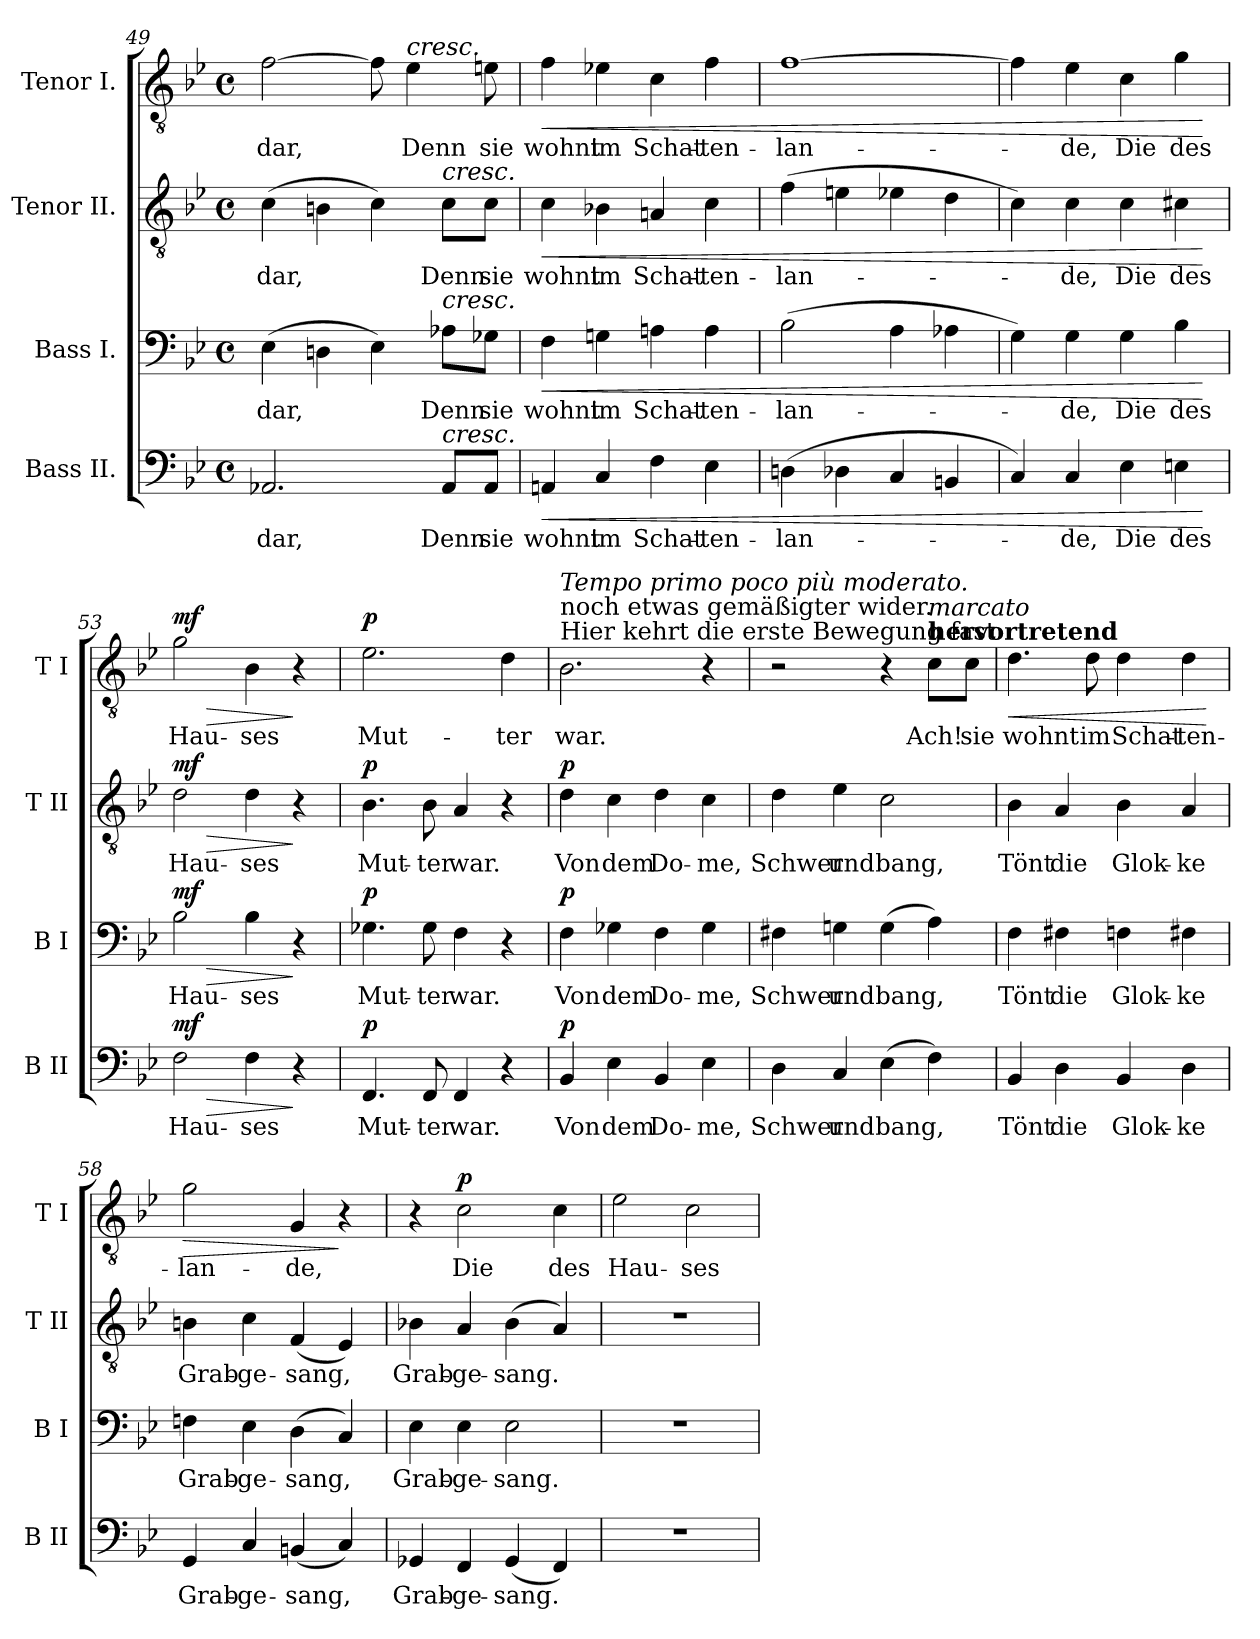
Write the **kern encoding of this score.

**kern	**text	**dynam	**kern	**text	**dynam	**kern	**text	**dynam	**kern	**text	**dynam
*part4	*part4	*part4	*part3	*part3	*part3	*part2	*part2	*part2	*part1	*part1	*part1
*staff4	*staff4	*staff4	*staff3	*staff3	*staff3	*staff2	*staff2	*staff2	*staff1	*staff1	*staff1
*I"Bass II.	*	*	*I"Bass I.	*	*	*I"Tenor II.	*	*	*I"Tenor I.	*	*
*I'B II	*	*	*I'B I	*	*	*I'T II	*	*	*I'T I	*	*
!!LO:LB:g=z
*clefF4	*	*	*clefF4	*	*	*clefGv2	*	*	*clefGv2	*	*
*k[b-e-]	*	*	*k[b-e-]	*	*	*k[b-e-]	*	*	*k[b-e-]	*	*
*M4/4	*	*	*M4/4	*	*	*M4/4	*	*	*M4/4	*	*
*met(c)	*	*	*met(c)	*	*	*met(c)	*	*	*met(c)	*	*
=49	=49	=49	=49	=49	=49	=49	=49	=49	=49	=49	=49
!	!LO:LY:b	!	!	!LO:LY:b	!	!	!LO:LY:b	!	!	!LO:LY:b	!
2.AA-X/	-dar,	.	(>4E-\	-dar,	.	(>4c\	-dar,	.	[2f\	-dar,	.
.	.	.	4Dn\	.	.	4Bn\	.	.	.	.	.
.	.	.	4E-\)	.	.	4c\)	.	.	8f\]	.	.
!	!	!	!	!	!	!	!	!	!LO:TX:a:i:t=cresc.	!	!
!	!	!	!	!	!	!	!	!	!	!LO:LY:b	!
.	.	.	.	.	.	.	.	.	4e-\	Denn	.
!	!	!	!	!	!	!LO:TX:a:i:t=cresc.	!	!	!	!	!
!	!	!	!LO:TX:a:i:t=cresc.	!	!	!	!	!	!	!	!
!LO:TX:a:i:t=cresc.	!	!	!	!	!	!	!	!	!	!	!
!	!LO:LY:b	!	!	!LO:LY:b	!	!	!LO:LY:b	!	!	!	!
8AA-/L	Denn	.	8A-X\L	Denn	.	8c\L	Denn	.	.	.	.
!	!LO:LY:b	!	!	!LO:LY:b	!	!	!LO:LY:b	!	!	!LO:LY:b	!
8AA-/J	sie	.	8G-X\J	sie	.	8c\J	sie	.	8en\	sie	.
=50	=50	=50	=50	=50	=50	=50	=50	=50	=50	=50	=50
!	!LO:LY:b	!LO:HP:b	!	!LO:LY:b	!LO:HP:b	!	!LO:LY:b	!LO:HP:b	!	!LO:LY:b	!LO:HP:b
4AAn/	wohnt	<	4F\	wohnt	<	4c\	wohnt	<	4f\	wohnt	<
!	!LO:LY:b	!	!	!LO:LY:b	!	!	!LO:LY:b	!	!	!LO:LY:b	!
4C/	im	.	4Gn\	im	.	4B-X\	im	.	4e-X\	im	.
!	!LO:LY:b	!	!	!LO:LY:b	!	!	!LO:LY:b	!	!	!LO:LY:b	!
4F\	Schat-	.	4An\	Schat-	.	4An/	Schat-	.	4c\	Schat-	.
!	!LO:LY:b	!	!	!LO:LY:b	!	!	!LO:LY:b	!	!	!LO:LY:b	!
4E-\	-ten-	.	4A\	-ten-	.	4c\	-ten-	.	4f\	-ten-	.
=51	=51	=51	=51	=51	=51	=51	=51	=51	=51	=51	=51
!	!LO:LY:b	!	!	!LO:LY:b	!	!	!LO:LY:b	!	!	!LO:LY:b	!
(>4Dn\	-lan-	.	(>2B-\	-lan-	.	(>4f\	-lan-	.	[1f	-lan-	.
4D-X\	.	.	.	.	.	4en\	.	.	.	.	.
4C/	.	.	4A\	.	.	4e-X\	.	.	.	.	.
4BBn/	.	.	4A-X\	.	.	4d\	.	.	.	.	.
=52	=52	=52	=52	=52	=52	=52	=52	=52	=52	=52	=52
4C/)	.	.	4G\)	.	.	4c\)	.	.	4f\]	.	.
!	!LO:LY:b	!	!	!LO:LY:b	!	!	!LO:LY:b	!	!	!LO:LY:b	!
4C/	-de,	.	4G\	-de,	.	4c\	-de,	.	4e-\	-de,	.
!	!LO:LY:b	!	!	!LO:LY:b	!	!	!LO:LY:b	!	!	!LO:LY:b	!
4E-\	Die	.	4G\	Die	.	4c\	Die	.	4c\	Die	.
!	!LO:LY:b	!	!	!LO:LY:b	!	!	!LO:LY:b	!	!	!LO:LY:b	!
4En\	des	.	4B-\	des	.	4c#X\	des	.	4g\	des	.
.	.	[	.	.	[	.	.	[	.	.	[
=53	=53	=53	=53	=53	=53	=53	=53	=53	=53	=53	=53
!	!LO:LY:b	!LO:HP:b	!	!LO:LY:b	!LO:HP:b	!	!LO:LY:b	!LO:HP:b	!	!LO:LY:b	!LO:HP:b
!	!	!LO:DY:n=1:a	!	!	!LO:DY:n=1:a	!	!	!LO:DY:n=1:a	!	!	!LO:DY:n=1:a
2F\	Hau-	> mf	2B-\	Hau-	> mf	2d\	Hau-	> mf	2g\	Hau-	> mf
!	!LO:LY:b	!	!	!LO:LY:b	!	!	!LO:LY:b	!	!	!LO:LY:b	!
4F\	-ses	.	4B-\	-ses	.	4d\	-ses	.	4B-\	-ses	.
4r	.	]	4r	.	]	4r	.	]	4r	.	]
=54	=54	=54	=54	=54	=54	=54	=54	=54	=54	=54	=54
!	!LO:LY:b	!LO:DY:a	!	!LO:LY:b	!LO:DY:a	!	!LO:LY:b	!LO:DY:a	!	!LO:LY:b	!LO:DY:a
4.FF/	Mut-	p	4.G-X\	Mut-	p	4.B-\	Mut-	p	2.e-\	Mut-	p
!	!LO:LY:b	!	!	!LO:LY:b	!	!	!LO:LY:b	!	!	!	!
8FF/	-ter	.	8G-\	-ter	.	8B-\	-ter	.	.	.	.
!	!LO:LY:b	!	!	!LO:LY:b	!	!	!LO:LY:b	!	!	!	!
4FF/	war.	.	4F\	war.	.	4A/	war.	.	.	.	.
!	!	!	!	!	!	!	!	!	!	!LO:LY:b	!
4r	.	.	4r	.	.	4r	.	.	4d\	-ter	.
!!LO:PB:g=z
=55	=55	=55	=55	=55	=55	=55	=55	=55	=55	=55	=55
!	!	!	!	!	!	!	!	!	!LO:TX:a:t=Hier kehrt die erste Bewegung fast	!	!
!	!	!	!	!	!	!	!	!	!LO:TX:t=noch etwas gemäßigter wider.	!	!
!	!	!	!	!	!	!	!	!	!LO:TX:i:t=Tempo primo poco più moderato.	!	!
!	!LO:LY:b	!LO:DY:a	!	!LO:LY:b	!LO:DY:a	!	!LO:LY:b	!LO:DY:a	!	!LO:LY:b	!
4BB-/	Von	p	4F\	Von	p	4d\	Von	p	2.B-\	war.	.
!	!LO:LY:b	!	!	!LO:LY:b	!	!	!LO:LY:b	!	!	!	!
4E-\	dem	.	4G-X\	dem	.	4c\	dem	.	.	.	.
!	!LO:LY:b	!	!	!LO:LY:b	!	!	!LO:LY:b	!	!	!	!
4BB-/	Do-	.	4F\	Do-	.	4d\	Do-	.	.	.	.
!	!LO:LY:b	!	!	!LO:LY:b	!	!	!LO:LY:b	!	!	!	!
4E-\	-me,	.	4G-\	-me,	.	4c\	-me,	.	4r	.	.
=56	=56	=56	=56	=56	=56	=56	=56	=56	=56	=56	=56
!	!LO:LY:b	!	!	!LO:LY:b	!	!	!LO:LY:b	!	!	!	!
4D\	Schwer	.	4F#X\	Schwer	.	4d\	Schwer	.	2r	.	.
!	!LO:LY:b	!	!	!LO:LY:b	!	!	!LO:LY:b	!	!	!	!
4C/	und	.	4Gn\	und	.	4e-\	und	.	.	.	.
!	!LO:LY:b	!	!	!LO:LY:b	!	!	!LO:LY:b	!	!	!	!
(>4E-\	bang,	.	(>4G\	bang,	.	2c\	bang,	.	4r	.	.
!	!	!	!	!	!	!	!	!	!LO:TX:a:B:t=hervortretend	!	!
!	!	!	!	!	!	!	!	!	!LO:TX:a:i:t=marcato	!	!
!	!	!	!	!	!	!	!	!	!	!LO:LY:b	!
4F\)	.	.	4A\)	.	.	.	.	.	8c\L	Ach!	.
!	!	!	!	!	!	!	!	!	!	!LO:LY:b	!
.	.	.	.	.	.	.	.	.	8c\J	sie	.
=57	=57	=57	=57	=57	=57	=57	=57	=57	=57	=57	=57
!	!LO:LY:b	!	!	!LO:LY:b	!	!	!LO:LY:b	!	!	!LO:LY:b	!LO:HP:b
4BB-/	Tönt	.	4F\	Tönt	.	4B-\	Tönt	.	4.d\	wohnt	<
!	!LO:LY:b	!	!	!LO:LY:b	!	!	!LO:LY:b	!	!	!	!
4D\	die	.	4F#X\	die	.	4A/	die	.	.	.	.
!	!	!	!	!	!	!	!	!	!	!LO:LY:b	!
.	.	.	.	.	.	.	.	.	8d\	im	.
!	!LO:LY:b	!	!	!LO:LY:b	!	!	!LO:LY:b	!	!	!LO:LY:b	!
4BB-/	Glok-	.	4Fn\	Glok-	.	4B-\	Glok-	.	4d\	Schat-	.
!	!LO:LY:b	!	!	!LO:LY:b	!	!	!LO:LY:b	!	!	!LO:LY:b	!
4D\	-ke	.	4F#X\	-ke	.	4A/	-ke	.	4d\	-ten-	.
.	.	.	.	.	.	.	.	.	.	.	[
=58	=58	=58	=58	=58	=58	=58	=58	=58	=58	=58	=58
!	!LO:LY:b	!	!	!LO:LY:b	!	!	!LO:LY:b	!	!	!LO:LY:b	!LO:HP:b
4GG/	Grab-	.	4Fn\	Grab-	.	4Bn\	Grab-	.	2g\	-lan-	>
!	!LO:LY:b	!	!	!LO:LY:b	!	!	!LO:LY:b	!	!	!	!
4C/	-ge-	.	4E-\	-ge-	.	4c\	-ge-	.	.	.	.
!	!LO:LY:b	!	!	!LO:LY:b	!	!	!LO:LY:b	!	!	!LO:LY:b	!
(<4BBn/	-sang,	.	(>4D\	-sang,	.	(<4F/	-sang,	.	4G/	-de,	.
4C/)	.	.	4C/)	.	.	4E-/)	.	.	4r	.	]
=59	=59	=59	=59	=59	=59	=59	=59	=59	=59	=59	=59
!	!LO:LY:b	!	!	!LO:LY:b	!	!	!LO:LY:b	!	!	!	!
4GG-X/	Grab-	.	4E-\	Grab-	.	4B-X\	Grab-	.	4r	.	.
!	!LO:LY:b	!	!	!LO:LY:b	!	!	!LO:LY:b	!	!	!LO:LY:b	!LO:DY:a
4FF/	-ge-	.	4E-\	-ge-	.	4A/	-ge-	.	2c\	Die	p
!	!LO:LY:b	!	!	!LO:LY:b	!	!	!LO:LY:b	!	!	!	!
(<4GG-/	-sang.	.	2E-\	-sang.	.	(>4B-\	-sang.	.	.	.	.
!	!	!	!	!	!	!	!	!	!	!LO:LY:b	!
4FF/)	.	.	.	.	.	4A/)	.	.	4c\	des	.
!!LO:LB:g=z
=60	=60	=60	=60	=60	=60	=60	=60	=60	=60	=60	=60
!	!	!	!	!	!	!	!	!	!	!LO:LY:b	!
1r	.	.	1r	.	.	1r	.	.	2e-\	Hau-	.
!	!	!	!	!	!	!	!	!	!	!LO:LY:b	!
.	.	.	.	.	.	.	.	.	2c\	-ses	.
=	=	=	=	=	=	=	=	=	=	=	=
*-	*-	*-	*-	*-	*-	*-	*-	*-	*-	*-	*-
